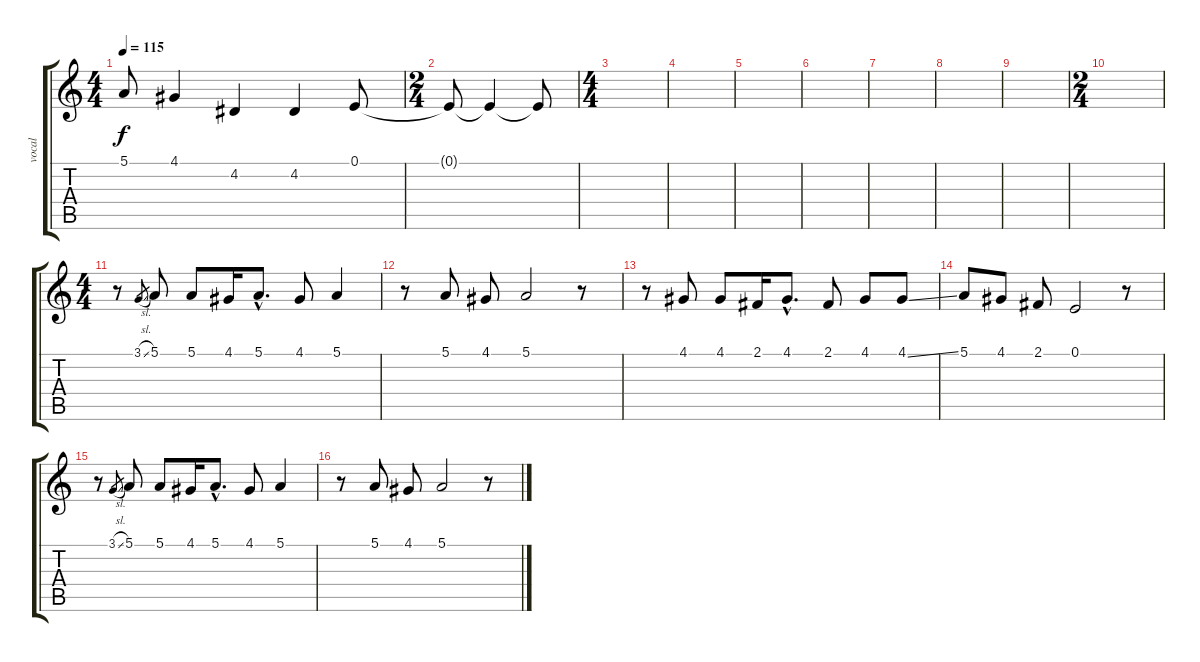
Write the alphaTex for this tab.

\track ("vocal" "vocal") {instrument electricpiano1}
\staff {score tabs}
\tuning (E4 B3 G3 D3 A2 E2) {hide}
\ts (4 4)
\tempo 115
\clef g2
\ks c
5.1{t}.8{dy f} 4.1.4 4.2.4 4.2.4 0.1.8 |
\ts (2 4)
0.1{t}.8 0.1{t}.4 0.1{t}.8 |
\ts (4 4)
|
|
|
|
|
|
|
\ts (2 4)
|
\ts (4 4)
r.8 3.1{sl}.8{gr} 5.1.8 5.1.8 4.1.16 5.1{hac}.8{d} 4.1.8 5.1.4 |
r.8 5.1.8 4.1.8 5.1.2 r.8 |
r.8 4.1.8 4.1.8 2.1.16 4.1{hac}.8{d} 2.1.8 4.1.8 4.1{ss}.8 |
5.1.8 4.1.8 2.1.8 0.1.2 r.8 |
r.8 3.1{sl}.8{gr} 5.1.8 5.1.8 4.1.16 5.1{hac}.8{d} 4.1.8 5.1.4 |
r.8 5.1.8 4.1.8 5.1.2 r.8
